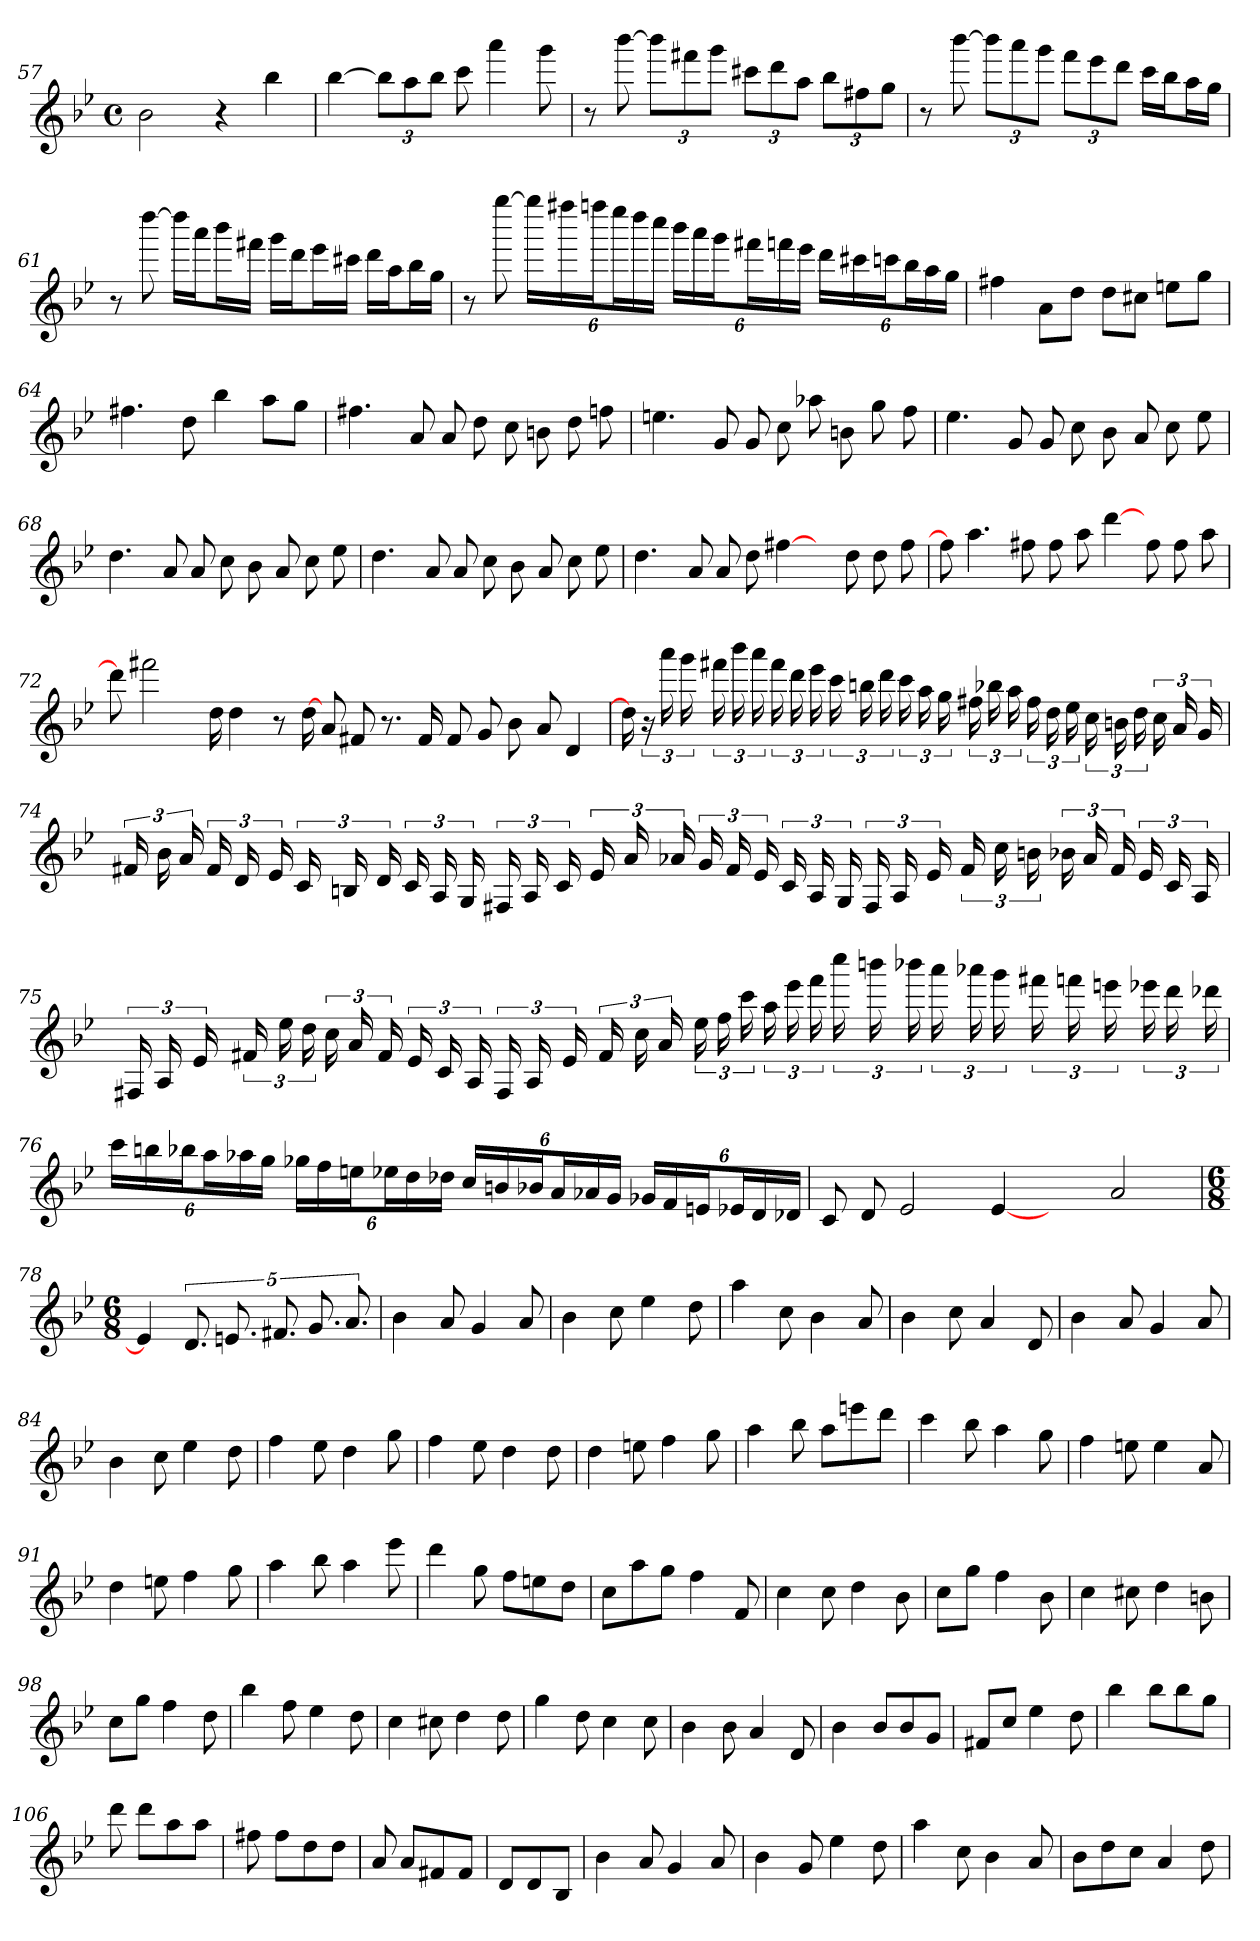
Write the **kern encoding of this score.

**kern
*part1
*staff1
*clefG2
*k[b-e-]
*B-:
*M4/4
*met(c)
=57
2b-
4r
4bb-
=58
[4bb-
12bb-\L]
12aa\
12bb-\J
8ccc
4aaa
8ggg
=59
8r
[8bbb-
12bbb-\L]
12fff#X\
12ggg\J
12ccc#X\L
12ddd\
12aa\J
12bb-\L
12ff#X\
12gg\J
=60
8r
[8bbb-
12bbb-\L]
12aaa\
12ggg\J
12fff\L
12eee-\
12ddd\J
16ccc\LL
16bb-\J
16aa\L
16gg\JJ
=61
8r
[8dddd
16dddd\LL]
16aaa\J
16bbb-\L
16fff#X\JJ
16ggg\LL
16ddd\J
16eee-\L
16ccc#X\JJ
16ddd\LL
16aa\J
16bb-\L
16gg\JJ
=62
8r
[8gggg
24gggg\LL]
24ffff#X\
24ffffn\J
24eeee-\L
24dddd\
24cccc\JJ
24bbb-\LL
24aaa\
24ggg\J
24fff#X\L
24fffn\
24eee-\JJ
24ddd\LL
24ccc#X\
24cccn\J
24bb-\L
24aa\
24gg\JJ
=63
4ff#X
8a\L
8dd\J
8dd\L
8cc#X\J
8een\L
8gg\J
=64
4.ff#X
8dd
4bb-
8aa\L
8gg\J
=65
4.ff#X
8a
8a
8dd
8cc
8bn
8dd
8ffn
=66
4.een
8g
8g
8cc
8aa-X
8bn
8gg
8ff
=67
4.ee-
8g
8g
8cc
8b-
8a
8cc
8ee-
=68
4.dd
8a
8a
8cc
8b-
8a
8cc
8ee-
=69
4.dd
8a
8a
8cc
8b-
8a
8cc
8ee-
=70
4.dd
8a
8a
8dd
[4ff#X
8ryy
8dd
8dd
8ff#
=71
8ff#]
4.aa
8ff#X
8ff#
8aa
[4ddd
8ff#
8ff#
8aa
=72
8ddd]
2fff#X
16dd
4dd
8r
[16dd
8a
8f#X
8.r
16f#
8f#
8g
8b-
8a
4d
=73
16dd]
24r
24aaa
24ggg
24fff#X
24bbb-
24aaa
24fff#
24ddd
24eee-
24ccc
24bbn
24ddd
24ccc
24aa
24gg
24ff#X
24bb-X
24aa
24ff#
24dd
24ee-
24cc
24bn
24dd
24cc
24a
24g
=74
24f#X
24b-
24a
24f#
24d
24e-
24c
24Bn
24d
24c
24A
24G
24F#X
24A
24c
24e-
24a
24a-X
24g
24f#
24e-
24c
24A
24G
24F#
24A
24e-
24f#
24cc
24bn
24b-X
24a-
24f#
24e-
24c
24A
=75
24F#X
24A
24e-
24f#X
24ee-
24dd
24cc
24a
24f#
24e-
24c
24A
24F#
24A
24e-
24f#
24cc
24a
24ee-
24ff
24ccc
24aa
24eee-
24fff
24cccc
24bbbn
24bbb-X
24aaa
24aaa-X
24ggg
24fff#X
24fffn
24eeen
24eee-X
24ddd
24ddd-X
=76
24ccc\LL
24bbn\
24bb-X\J
24aa\L
24aa-X\
24gg\JJ
24gg-X\LL
24ff\
24een\J
24ee-X\L
24dd\
24dd-X\JJ
24cc/LL
24bn/
24b-X/J
24a/L
24a-X/
24g/JJ
24g-X/LL
24f/
24en/J
24e-X/L
24d/
24d-X/JJ
=77
8c
8d
2e-
[4e-
4ryy
2a
=78
*M6/8
4e-]
10.d
10.en
10.f#X
10.g
10.a
=79
4b-
8a
4g
8a
=80
4b-
8cc
4ee-
8dd
=81
4aa
8cc
4b-
8a
=82
4b-
8cc
4a
8d
=83
4b-
8a
4g
8a
=84
4b-
8cc
4ee-
8dd
=85
4ff
8ee-
4dd
8gg
=86
4ff
8ee-
4dd
8dd
=87
4dd
8een
4ff
8gg
=88
4aa
8bb-
8aa\L
8eeen\
8ddd\J
=89
4ccc
8bb-
4aa
8gg
=90
4ff
8een
4ee
8a
=91
4dd
8een
4ff
8gg
=92
4aa
8bb-
4aa
8eee-
=93
4ddd
8gg
8ff\L
8een\
8dd\J
=94
8cc\L
8aa\
8gg\J
4ff
8f
=95
4cc
8cc
4dd
8b-
=96
8cc\L
8gg\J
4ff
8b-
=97
4cc
8cc#X
4dd
8bn
=98
8cc\L
8gg\J
4ff
8dd
=99
4bb-
8ff
4ee-
8dd
=100
4cc
8cc#X
4dd
8dd
=101
4gg
8dd
4cc
8cc
=102
4b-
8b-
4a
8d
=103
4b-
8b-/L
8b-/
8g/J
=104
8f#X/L
8cc/J
4ee-
8dd
=105
4bb-
8bb-\L
8bb-\
8gg\J
=106
8ddd
8ddd\L
8aa\
8aa\J
=107
8ff#X
8ff#\L
8dd\
8dd\J
=108
8a
8a/L
8f#X/
8f#/J
=109
8d/L
8d/
8B-/J
=110
4b-
8a
4g
8a
=111
4b-
8g
4ee-
8dd
=112
4aa
8cc
4b-
8a
=113
8b-\L
8dd\
8cc\J
4a
8dd
=
*-
